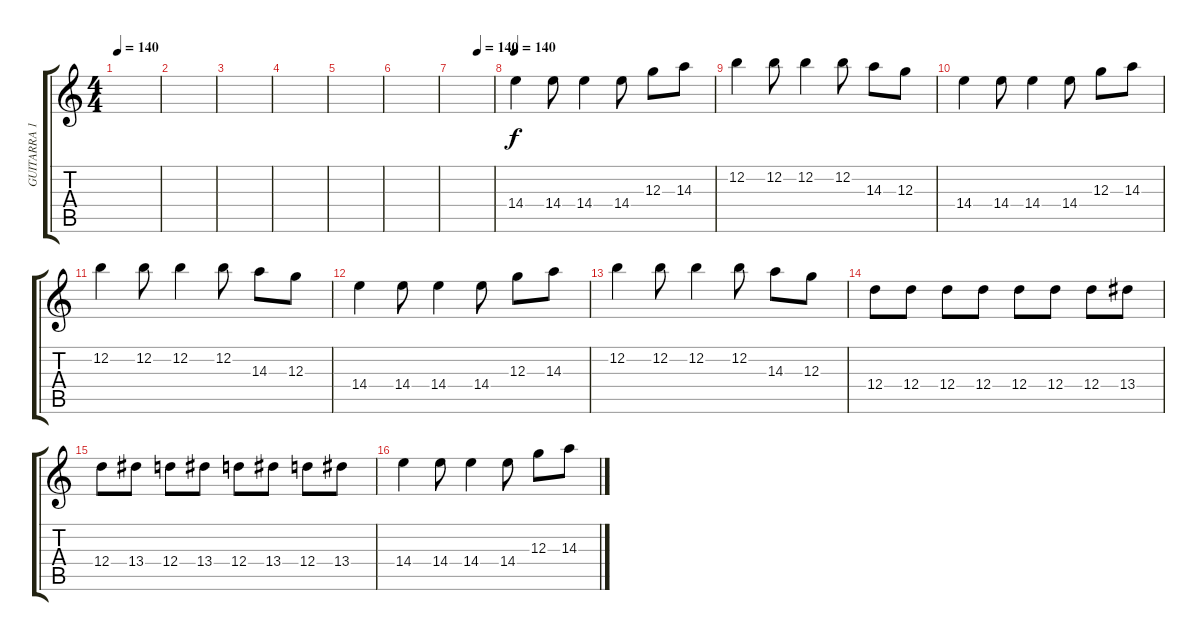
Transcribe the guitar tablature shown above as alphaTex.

\track ("GUITARRA 1" "GUITARRA 1") {instrument overdrivenguitar}
\staff {score tabs}
\tuning (E4 B3 G3 D3 A2 E2) {hide}
\ts (4 4)
\tempo 140
\tempo 120
\tempo 140
\clef g2
\ks c
|
|
|
|
|
|
\tempo (140 0.625)
|
\tempo 140
14.4.4 14.4.8 14.4.4 14.4.8 12.3.8 14.3.8 |
12.2.4 12.2.8 12.2.4 12.2.8 14.3.8 12.3.8 |
14.4.4 14.4.8 14.4.4 14.4.8 12.3.8 14.3.8 |
12.2.4 12.2.8 12.2.4 12.2.8 14.3.8 12.3.8 |
14.4.4 14.4.8 14.4.4 14.4.8 12.3.8 14.3.8 |
12.2.4 12.2.8 12.2.4 12.2.8 14.3.8 12.3.8 |
12.4.8 12.4.8 12.4.8 12.4.8 12.4.8 12.4.8 12.4.8 13.4.8 |
12.4.8 13.4.8 12.4.8 13.4.8 12.4.8 13.4.8 12.4.8 13.4.8 |
14.4.4 14.4.8 14.4.4 14.4.8 12.3.8 14.3.8
